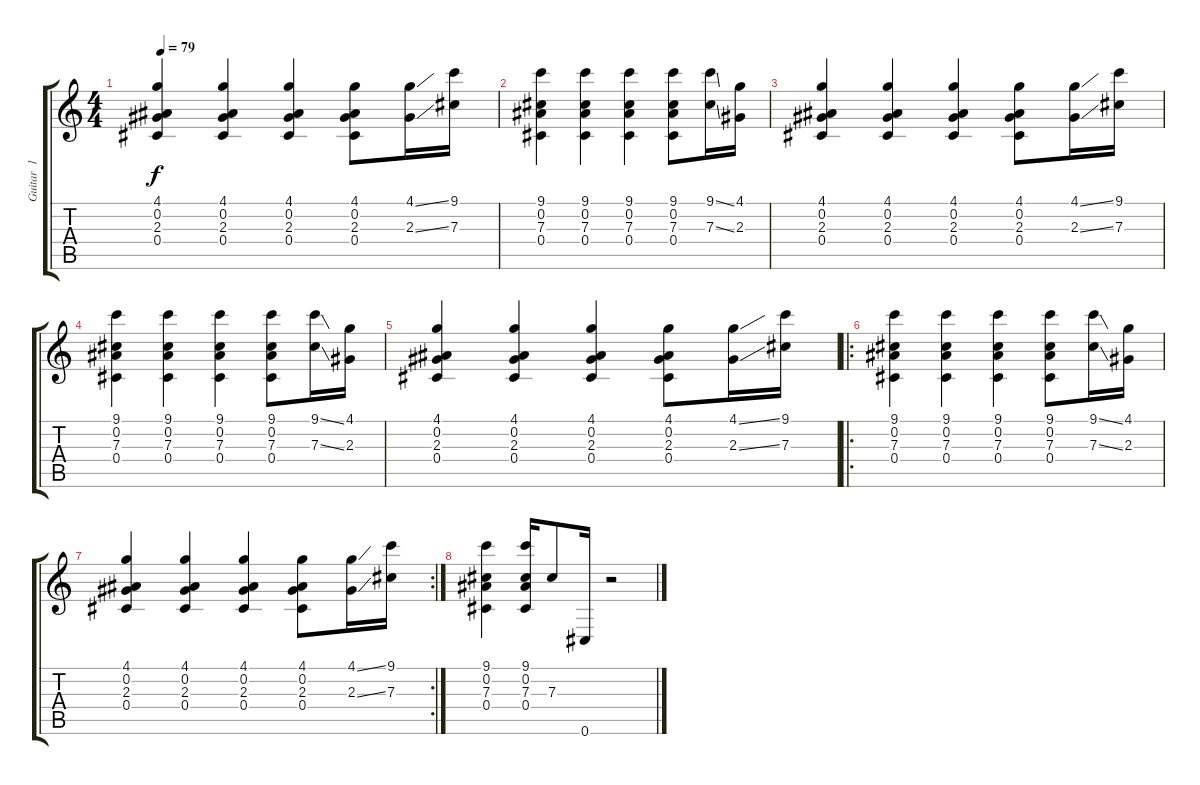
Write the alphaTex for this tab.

\track ("Guitar  1" "Guitar  1") {instrument distortionguitar}
\staff {score tabs}
\tuning (Eb4 Bb3 Gb3 Db3 Ab2 Db2) {hide}
\ts (4 4)
\tempo 79
\clef g2
\ks c
(4.1 0.2 2.3 0.4).4{dy f} (4.1 0.2 2.3 0.4).4 (4.1 0.2 2.3 0.4).4 (4.1 0.2 2.3 0.4).8 (4.1{ss} 2.3{ss}).16 (9.1 7.3).16 |
(9.1 0.2 7.3 0.4).4 (9.1 0.2 7.3 0.4).4 (9.1 0.2 7.3 0.4).4 (9.1 0.2 7.3 0.4).8 (9.1{ss} 7.3{ss}).16 (4.1 2.3).16 |
(4.1 0.2 2.3 0.4).4 (4.1 0.2 2.3 0.4).4 (4.1 0.2 2.3 0.4).4 (4.1 0.2 2.3 0.4).8 (4.1{ss} 2.3{ss}).16 (9.1 7.3).16 |
(9.1 0.2 7.3 0.4).4 (9.1 0.2 7.3 0.4).4 (9.1 0.2 7.3 0.4).4 (9.1 0.2 7.3 0.4).8 (9.1{ss} 7.3{ss}).16 (4.1 2.3).16 |
(4.1 0.2 2.3 0.4).4 (4.1 0.2 2.3 0.4).4 (4.1 0.2 2.3 0.4).4 (4.1 0.2 2.3 0.4).8 (4.1{ss} 2.3{ss}).16 (9.1 7.3).16 |
\ro
(9.1 0.2 7.3 0.4).4 (9.1 0.2 7.3 0.4).4 (9.1 0.2 7.3 0.4).4 (9.1 0.2 7.3 0.4).8 (9.1{ss} 7.3{ss}).16 (4.1 2.3).16 |
\rc 2
(4.1 0.2 2.3 0.4).4 (4.1 0.2 2.3 0.4).4 (4.1 0.2 2.3 0.4).4 (4.1 0.2 2.3 0.4).8 (4.1{ss} 2.3{ss}).16 (9.1 7.3).16 |
(9.1 0.2 7.3 0.4).4 (9.1 0.2 7.3 0.4).16 7.3{ss}.8 0.6.16 r.2
